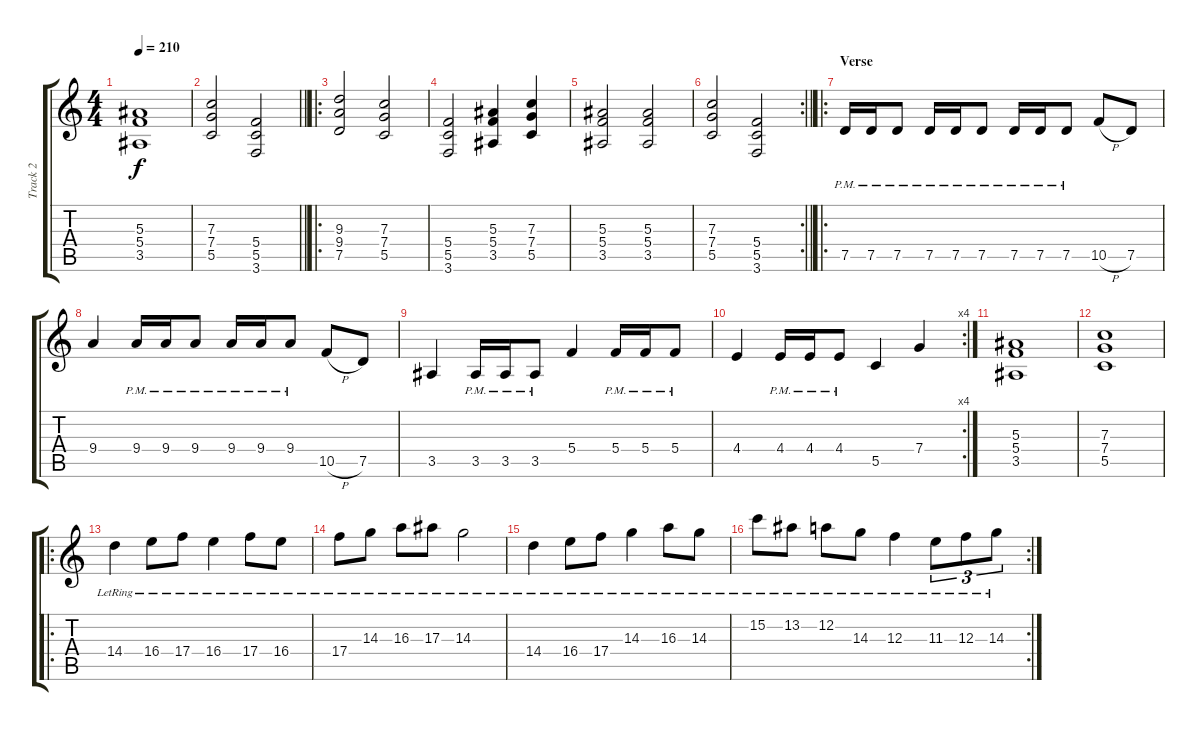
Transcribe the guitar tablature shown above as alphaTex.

\track ("Track 2" "Track 2") {instrument distortionguitar}
\staff {score tabs}
\tuning (D4 A3 F3 C3 G2 D2) {hide}
\ts (4 4)
\tempo 210
\clef g2
\ks c
(5.3 5.4 3.5).1{dy f} |
\barLineRight lightlight
(7.3 7.4 5.5).2 (5.4 5.5 3.6).2 |
\ro
(9.3 9.4 7.5).2 (7.3 7.4 5.5).2 |
(5.4 5.5 3.6).2 (5.3 5.4 3.5).4 (7.3 7.4 5.5).4 |
(5.3 5.4 3.5).2 (5.3 5.4 3.5).2 |
\rc 2
\barLineRight lightlight
(7.3 7.4 5.5).2 (5.4 5.5 3.6).2 |
\ro
\section ("" "Verse")
7.5{pm}.16 7.5{pm}.16 7.5{pm}.8 7.5{pm}.16 7.5{pm}.16 7.5{pm}.8 7.5{pm}.16 7.5{pm}.16 7.5{pm}.8 10.5{h}.8 7.5.8 |
9.4.4 9.4{pm}.16 9.4{pm}.16 9.4{pm}.8 9.4{pm}.16 9.4{pm}.16 9.4{pm}.8 10.5{h}.8 7.5.8 |
3.5.4 3.5{pm}.16 3.5{pm}.16 3.5{pm}.8 5.4.4 5.4{pm}.16 5.4{pm}.16 5.4{pm}.8 |
\rc 4
4.4.4 4.4{pm}.16 4.4{pm}.16 4.4{pm}.8 5.5.4 7.4.4 |
(5.3 5.4 3.5).1 |
(7.3 7.4 5.5).1 |
\ro
14.4{lr}.4{instrument acousticguitarsteel} 16.4{lr}.8 17.4{lr}.8 16.4{lr}.4 17.4{lr}.8 16.4{lr}.8 |
17.4{lr}.8 14.3{lr}.8 16.3{lr}.8 17.3{lr}.8 14.3{lr}.2 |
14.4{lr}.4 16.4{lr}.8 17.4{lr}.8 14.3{lr}.4 16.3{lr}.8 14.3{lr}.8 |
\rc 2
15.2{lr}.8 13.2{lr}.8 12.2{lr}.8 14.3{lr}.8 12.3{lr}.4 11.3{lr}.8{tu (3 2)} 12.3{lr}.8{tu (3 2)} 14.3{lr}.8{tu (3 2)}
